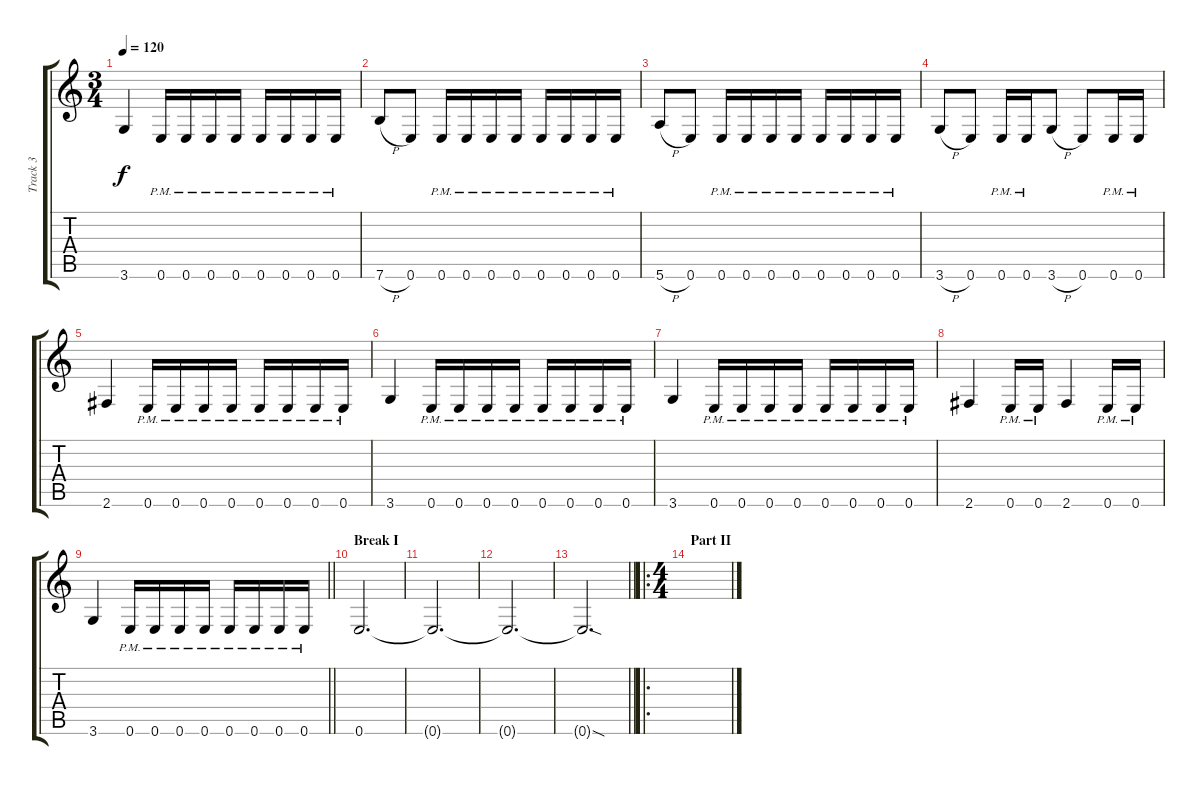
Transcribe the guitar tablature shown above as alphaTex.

\track ("Track 3" "Track 3") {instrument overdrivenguitar}
\staff {score tabs}
\tuning (E4 B3 G3 D3 A2 E2) {hide}
\ts (3 4)
\tempo 120
\clef g2
\ks c
3.6.4{dy f} 0.6{pm}.16 0.6{pm}.16 0.6{pm}.16 0.6{pm}.16 0.6{pm}.16 0.6{pm}.16 0.6{pm}.16 0.6{pm}.16 |
7.6{h}.8 0.6.8 0.6{pm}.16 0.6{pm}.16 0.6{pm}.16 0.6{pm}.16 0.6{pm}.16 0.6{pm}.16 0.6{pm}.16 0.6{pm}.16 |
5.6{h}.8 0.6.8 0.6{pm}.16 0.6{pm}.16 0.6{pm}.16 0.6{pm}.16 0.6{pm}.16 0.6{pm}.16 0.6{pm}.16 0.6{pm}.16 |
3.6{h}.8 0.6.8 0.6{pm}.16 0.6{pm}.16 3.6{h}.8 0.6.8 0.6{pm}.16 0.6{pm}.16 |
2.6.4 0.6{pm}.16 0.6{pm}.16 0.6{pm}.16 0.6{pm}.16 0.6{pm}.16 0.6{pm}.16 0.6{pm}.16 0.6{pm}.16 |
3.6.4 0.6{pm}.16 0.6{pm}.16 0.6{pm}.16 0.6{pm}.16 0.6{pm}.16 0.6{pm}.16 0.6{pm}.16 0.6{pm}.16 |
3.6.4 0.6{pm}.16 0.6{pm}.16 0.6{pm}.16 0.6{pm}.16 0.6{pm}.16 0.6{pm}.16 0.6{pm}.16 0.6{pm}.16 |
2.6.4 0.6{pm}.16 0.6{pm}.16 2.6.4 0.6{pm}.16 0.6{pm}.16 |
\barLineRight lightlight
3.6.4 0.6{pm}.16 0.6{pm}.16 0.6{pm}.16 0.6{pm}.16 0.6{pm}.16 0.6{pm}.16 0.6{pm}.16 0.6{pm}.16 |
\section ("" "Break I")
0.6.2{d} |
0.6{t}.2{d} |
0.6{t}.2{d} |
\barLineRight lightlight
0.6{sod t}.2{d} |
\ro
\ts (4 4)
\section ("" "Part II")
